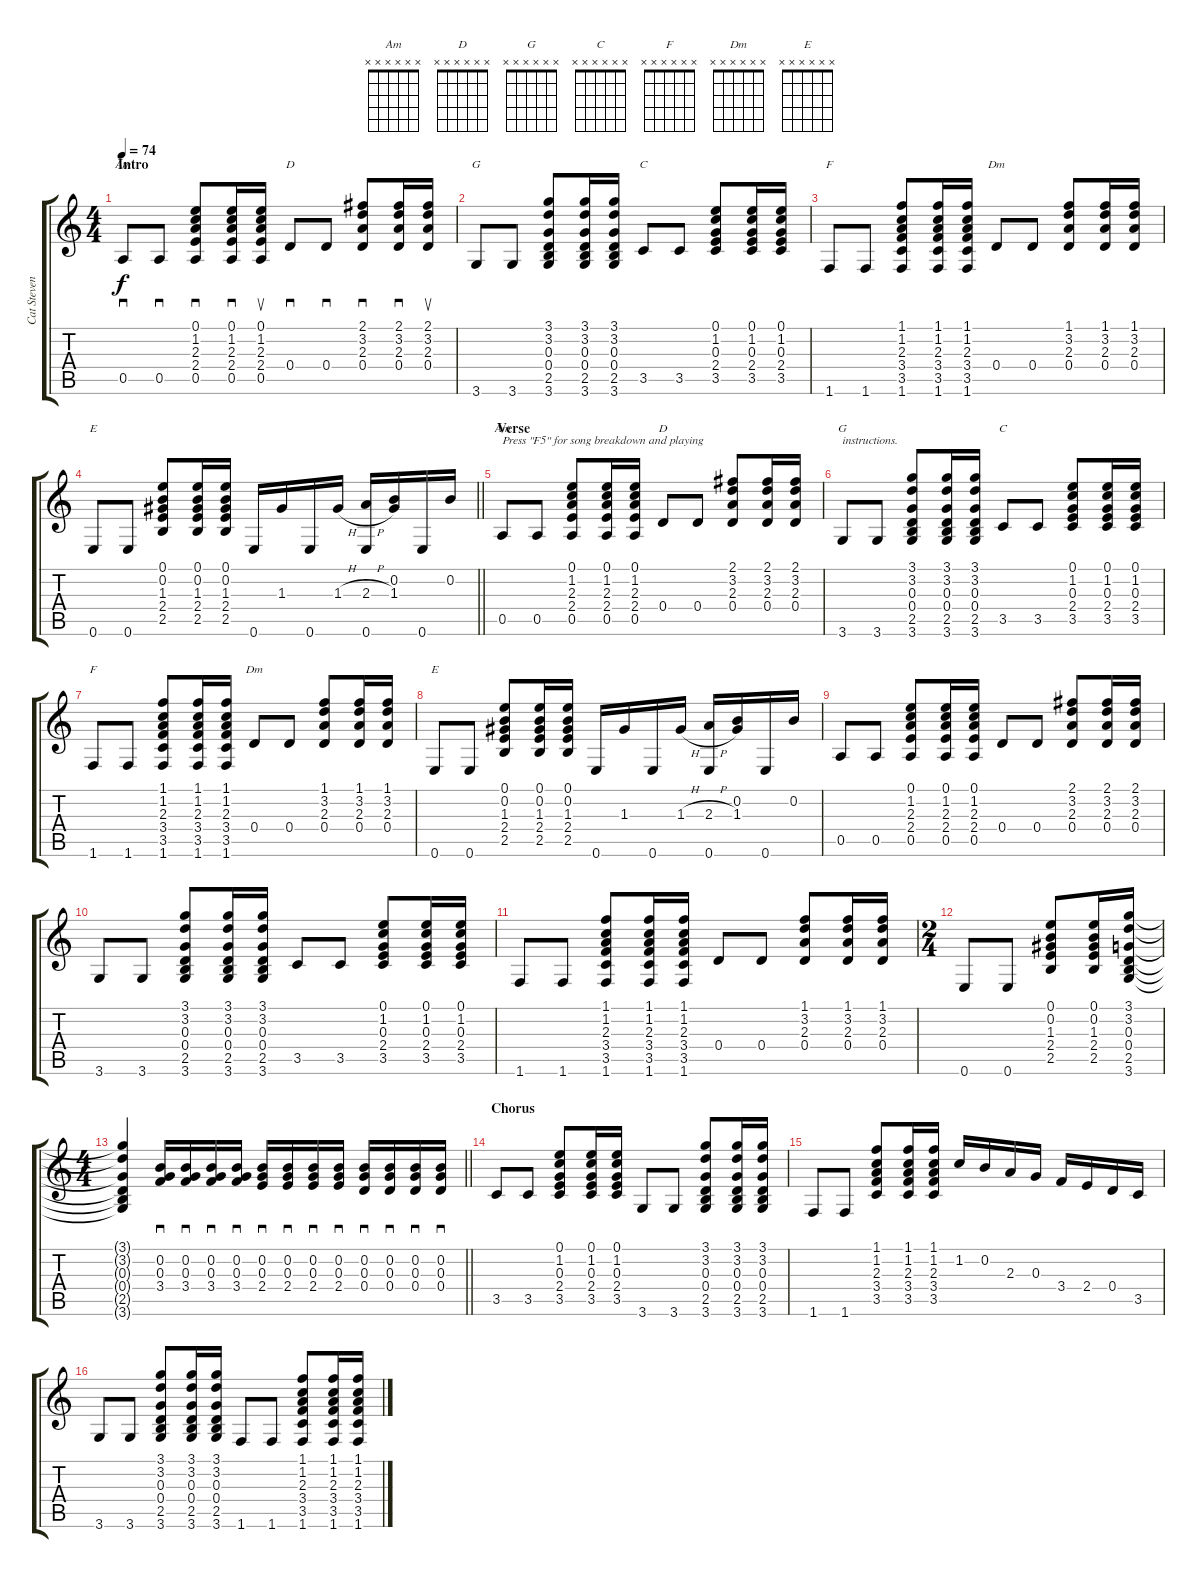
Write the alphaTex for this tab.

\track ("Cat Stevens" "Cat Steven") {instrument acousticguitarsteel}
\staff {score tabs}
\tuning (E4 B3 G3 D3 A2 E2) {hide}
\chord ("Am" 0 1 2 2 0 x)
\chord ("D" 2 3 2 0 x x) {barre 2}
\chord ("G" 3 3 0 0 2 3) {barre 3}
\chord ("C" 0 1 0 2 3 x)
\chord ("F" 1 1 2 3 3 1) {barre 1}
\chord ("Dm" 1 3 2 0 x x)
\chord ("E" 0 0 1 2 2 0)
\chord ("Am" x x x x x x)
\chord ("D" x x x x x x)
\chord ("G" x x x x x x)
\chord ("C" x x x x x x)
\chord ("F" x x x x x x)
\chord ("Dm" x x x x x x)
\chord ("E" x x x x x x)
\ts (4 4)
\section ("" "Intro")
\tempo 74
\clef g2
\ks c
0.5.8{sd ch "Am" dy f instrument acousticguitarsteel} 0.5.8{sd} (0.1 1.2 2.3 2.4 0.5).8{sd} (0.1 1.2 2.3 2.4 0.5).16{sd} (0.1 1.2 2.3 2.4 0.5).16{su} 0.4.8{sd ch "D"} 0.4.8{sd} (2.1 3.2 2.3 0.4).8{sd} (2.1 3.2 2.3 0.4).16{sd} (2.1 3.2 2.3 0.4).16{su} |
3.6.8{ch "G"} 3.6.8 (3.1 3.2 0.3 0.4 2.5 3.6).8 (3.1 3.2 0.3 0.4 2.5 3.6).16 (3.1 3.2 0.3 0.4 2.5 3.6).16 3.5.8{ch "C"} 3.5.8 (0.1 1.2 0.3 2.4 3.5).8 (0.1 1.2 0.3 2.4 3.5).16 (0.1 1.2 0.3 2.4 3.5).16 |
1.6.8{ch "F"} 1.6.8 (1.1 1.2 2.3 3.4 3.5 1.6).8 (1.1 1.2 2.3 3.4 3.5 1.6).16 (1.1 1.2 2.3 3.4 3.5 1.6).16 0.4.8{ch "Dm"} 0.4.8 (1.1 3.2 2.3 0.4).8 (1.1 3.2 2.3 0.4).16 (1.1 3.2 2.3 0.4).16 |
\barLineRight lightlight
0.6.8{ch "E"} 0.6.8 (0.1 0.2 1.3 2.4 2.5).8 (0.1 0.2 1.3 2.4 2.5).16 (0.1 0.2 1.3 2.4 2.5).16 0.6.16 1.3.16 0.6.16 1.3{h}.16 (2.3{h} 0.6).16 (0.2 1.3).16 0.6.16 0.2.16 |
\section ("" "Verse")
0.5.8{ch "Am" txt "Press \"F5\" for song breakdown and playing "} 0.5.8 (0.1 1.2 2.3 2.4 0.5).8 (0.1 1.2 2.3 2.4 0.5).16 (0.1 1.2 2.3 2.4 0.5).16 0.4.8{ch "D"} 0.4.8 (2.1 3.2 2.3 0.4).8 (2.1 3.2 2.3 0.4).16 (2.1 3.2 2.3 0.4).16 |
3.6.8{ch "G" txt "instructions."} 3.6.8 (3.1 3.2 0.3 0.4 2.5 3.6).8 (3.1 3.2 0.3 0.4 2.5 3.6).16 (3.1 3.2 0.3 0.4 2.5 3.6).16 3.5.8{ch "C"} 3.5.8 (0.1 1.2 0.3 2.4 3.5).8 (0.1 1.2 0.3 2.4 3.5).16 (0.1 1.2 0.3 2.4 3.5).16 |
1.6.8{ch "F"} 1.6.8 (1.1 1.2 2.3 3.4 3.5 1.6).8 (1.1 1.2 2.3 3.4 3.5 1.6).16 (1.1 1.2 2.3 3.4 3.5 1.6).16 0.4.8{ch "Dm"} 0.4.8 (1.1 3.2 2.3 0.4).8 (1.1 3.2 2.3 0.4).16 (1.1 3.2 2.3 0.4).16 |
0.6.8{ch "E"} 0.6.8 (0.1 0.2 1.3 2.4 2.5).8 (0.1 0.2 1.3 2.4 2.5).16 (0.1 0.2 1.3 2.4 2.5).16 0.6.16 1.3.16 0.6.16 1.3{h}.16 (2.3{h} 0.6).16 (0.2 1.3).16 0.6.16 0.2.16 |
0.5.8 0.5.8 (0.1 1.2 2.3 2.4 0.5).8 (0.1 1.2 2.3 2.4 0.5).16 (0.1 1.2 2.3 2.4 0.5).16 0.4.8 0.4.8 (2.1 3.2 2.3 0.4).8 (2.1 3.2 2.3 0.4).16 (2.1 3.2 2.3 0.4).16 |
3.6.8 3.6.8 (3.1 3.2 0.3 0.4 2.5 3.6).8 (3.1 3.2 0.3 0.4 2.5 3.6).16 (3.1 3.2 0.3 0.4 2.5 3.6).16 3.5.8 3.5.8 (0.1 1.2 0.3 2.4 3.5).8 (0.1 1.2 0.3 2.4 3.5).16 (0.1 1.2 0.3 2.4 3.5).16 |
1.6.8 1.6.8 (1.1 1.2 2.3 3.4 3.5 1.6).8 (1.1 1.2 2.3 3.4 3.5 1.6).16 (1.1 1.2 2.3 3.4 3.5 1.6).16 0.4.8 0.4.8 (1.1 3.2 2.3 0.4).8 (1.1 3.2 2.3 0.4).16 (1.1 3.2 2.3 0.4).16 |
\ts (2 4)
0.6.8 0.6.8 (0.1 0.2 1.3 2.4 2.5).8 (0.1 0.2 1.3 2.4 2.5).16 (3.1 3.2 0.3 0.4 2.5 3.6).16 |
\ts (4 4)
\barLineRight lightlight
(3.1{t} 3.2{t} 0.3{t} 0.4{t} 2.5{t} 3.6{t}).4 (0.2 0.3 3.4).16{sd} (0.2 0.3 3.4).16{sd} (0.2 0.3 3.4).16{sd} (0.2 0.3 3.4).16{sd} (0.2 0.3 2.4).16{sd} (0.2 0.3 2.4).16{sd} (0.2 0.3 2.4).16{sd} (0.2 0.3 2.4).16{sd} (0.2 0.3 0.4).16{sd} (0.2 0.3 0.4).16{sd} (0.2 0.3 0.4).16{sd} (0.2 0.3 0.4).16{sd} |
\section ("" "Chorus")
3.5.8 3.5.8 (0.1 1.2 0.3 2.4 3.5).8 (0.1 1.2 0.3 2.4 3.5).16 (0.1 1.2 0.3 2.4 3.5).16 3.6.8 3.6.8 (3.1 3.2 0.3 0.4 2.5 3.6).8 (3.1 3.2 0.3 0.4 2.5 3.6).16 (3.1 3.2 0.3 0.4 2.5 3.6).16 |
1.6.8 1.6.8 (1.1 1.2 2.3 3.4 3.5).8 (1.1 1.2 2.3 3.4 3.5).16 (1.1 1.2 2.3 3.4 3.5).16 1.2.16 0.2.16 2.3.16 0.3.16 3.4.16 2.4.16 0.4.16 3.5.16 |
3.6.8 3.6.8 (3.1 3.2 0.3 0.4 2.5 3.6).8 (3.1 3.2 0.3 0.4 2.5 3.6).16 (3.1 3.2 0.3 0.4 2.5 3.6).16 1.6.8 1.6.8 (1.1 1.2 2.3 3.4 3.5 1.6).8 (1.1 1.2 2.3 3.4 3.5 1.6).16 (1.1 1.2 2.3 3.4 3.5 1.6).16
